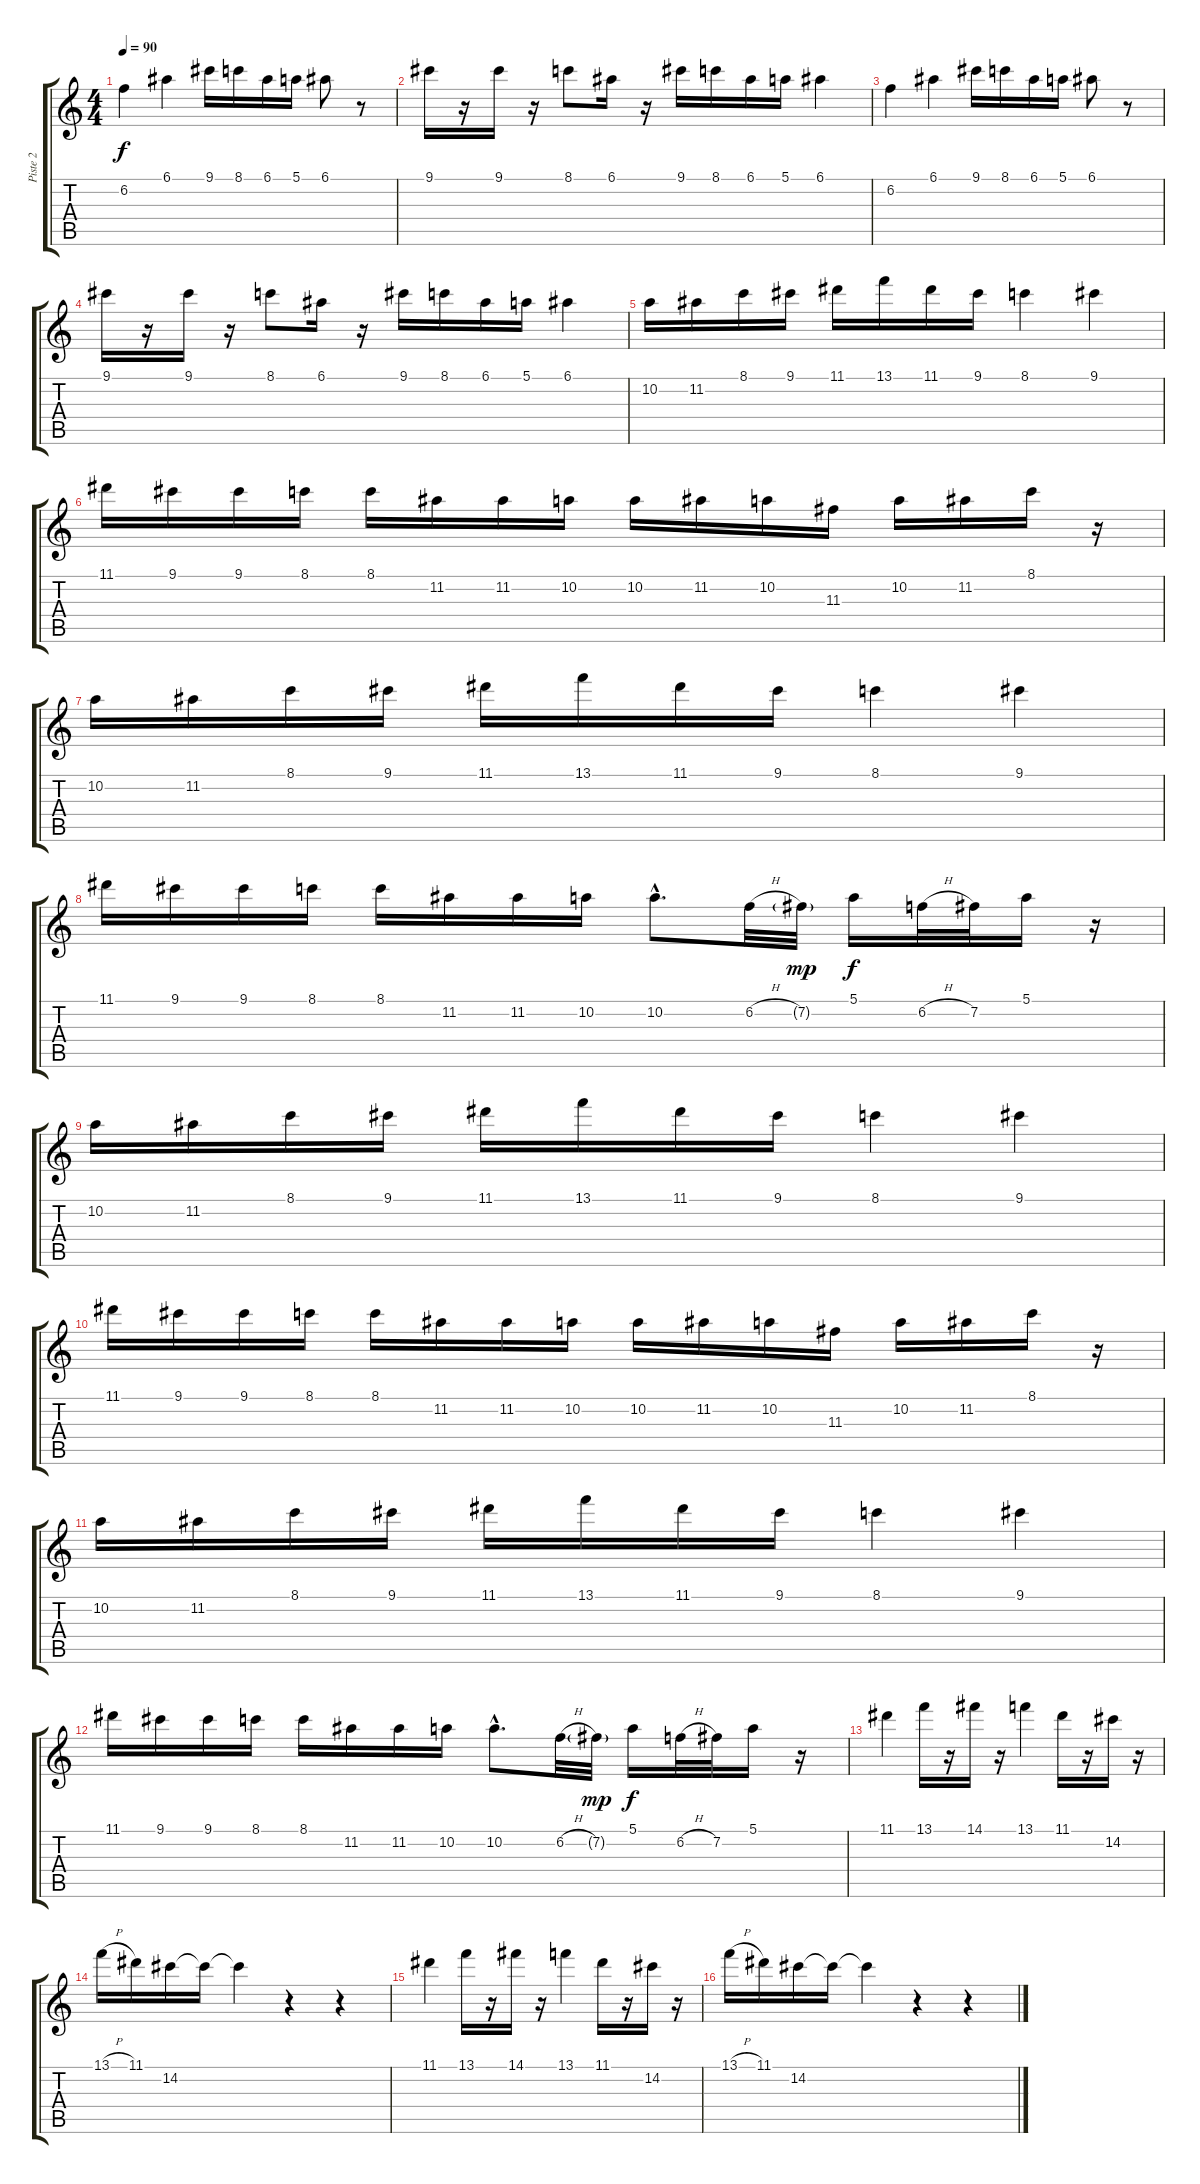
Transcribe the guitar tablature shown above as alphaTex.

\track ("Piste 2" "Piste 2") {instrument acousticguitarnylon}
\staff {score tabs}
\tuning (E4 B3 G3 D3 A2 E2) {hide}
\ts (4 4)
\tempo 90
\clef g2
\ks c
6.2.4{dy f instrument acousticguitarnylon} 6.1.4 9.1.16 8.1.16 6.1.16 5.1.16 6.1.8 r.8 |
9.1.16 r.16 9.1.16 r.16 8.1.8 6.1.16 r.16 9.1.16 8.1.16 6.1.16 5.1.16 6.1.4 |
6.2.4 6.1.4 9.1.16 8.1.16 6.1.16 5.1.16 6.1.8 r.8 |
9.1.16 r.16 9.1.16 r.16 8.1.8 6.1.16 r.16 9.1.16 8.1.16 6.1.16 5.1.16 6.1.4 |
10.2.16 11.2.16 8.1.16 9.1.16 11.1.16 13.1.16 11.1.16 9.1.16 8.1.4 9.1.4 |
11.1.16 9.1.16 9.1.16 8.1.16 8.1.16 11.2.16 11.2.16 10.2.16 10.2.16 11.2.16 10.2.16 11.3.16 10.2.16 11.2.16 8.1.16 r.16 |
10.2.16 11.2.16 8.1.16 9.1.16 11.1.16 13.1.16 11.1.16 9.1.16 8.1.4 9.1.4 |
11.1.16 9.1.16 9.1.16 8.1.16 8.1.16 11.2.16 11.2.16 10.2.16 10.2{hac}.8{d} 6.2{h}.32 7.2{g}.32{dy mp} 5.1.16{dy f} 6.2{h}.32 7.2.32 5.1.16 r.16 |
10.2.16 11.2.16 8.1.16 9.1.16 11.1.16 13.1.16 11.1.16 9.1.16 8.1.4 9.1.4 |
11.1.16 9.1.16 9.1.16 8.1.16 8.1.16 11.2.16 11.2.16 10.2.16 10.2.16 11.2.16 10.2.16 11.3.16 10.2.16 11.2.16 8.1.16 r.16 |
10.2.16 11.2.16 8.1.16 9.1.16 11.1.16 13.1.16 11.1.16 9.1.16 8.1.4 9.1.4 |
11.1.16 9.1.16 9.1.16 8.1.16 8.1.16 11.2.16 11.2.16 10.2.16 10.2{hac}.8{d} 6.2{h}.32 7.2{g}.32{dy mp} 5.1.16{dy f} 6.2{h}.32 7.2.32 5.1.16 r.16 |
11.1.4 13.1.16 r.16 14.1.16 r.16 13.1.4 11.1.16 r.16 14.2.16 r.16 |
13.1{h}.16 11.1.16 14.2.16 14.2{t}.16 14.2{t}.4 r.4 r.4 |
11.1.4 13.1.16 r.16 14.1.16 r.16 13.1.4 11.1.16 r.16 14.2.16 r.16 |
13.1{h}.16 11.1.16 14.2.16 14.2{t}.16 14.2{t}.4 r.4 r.4
